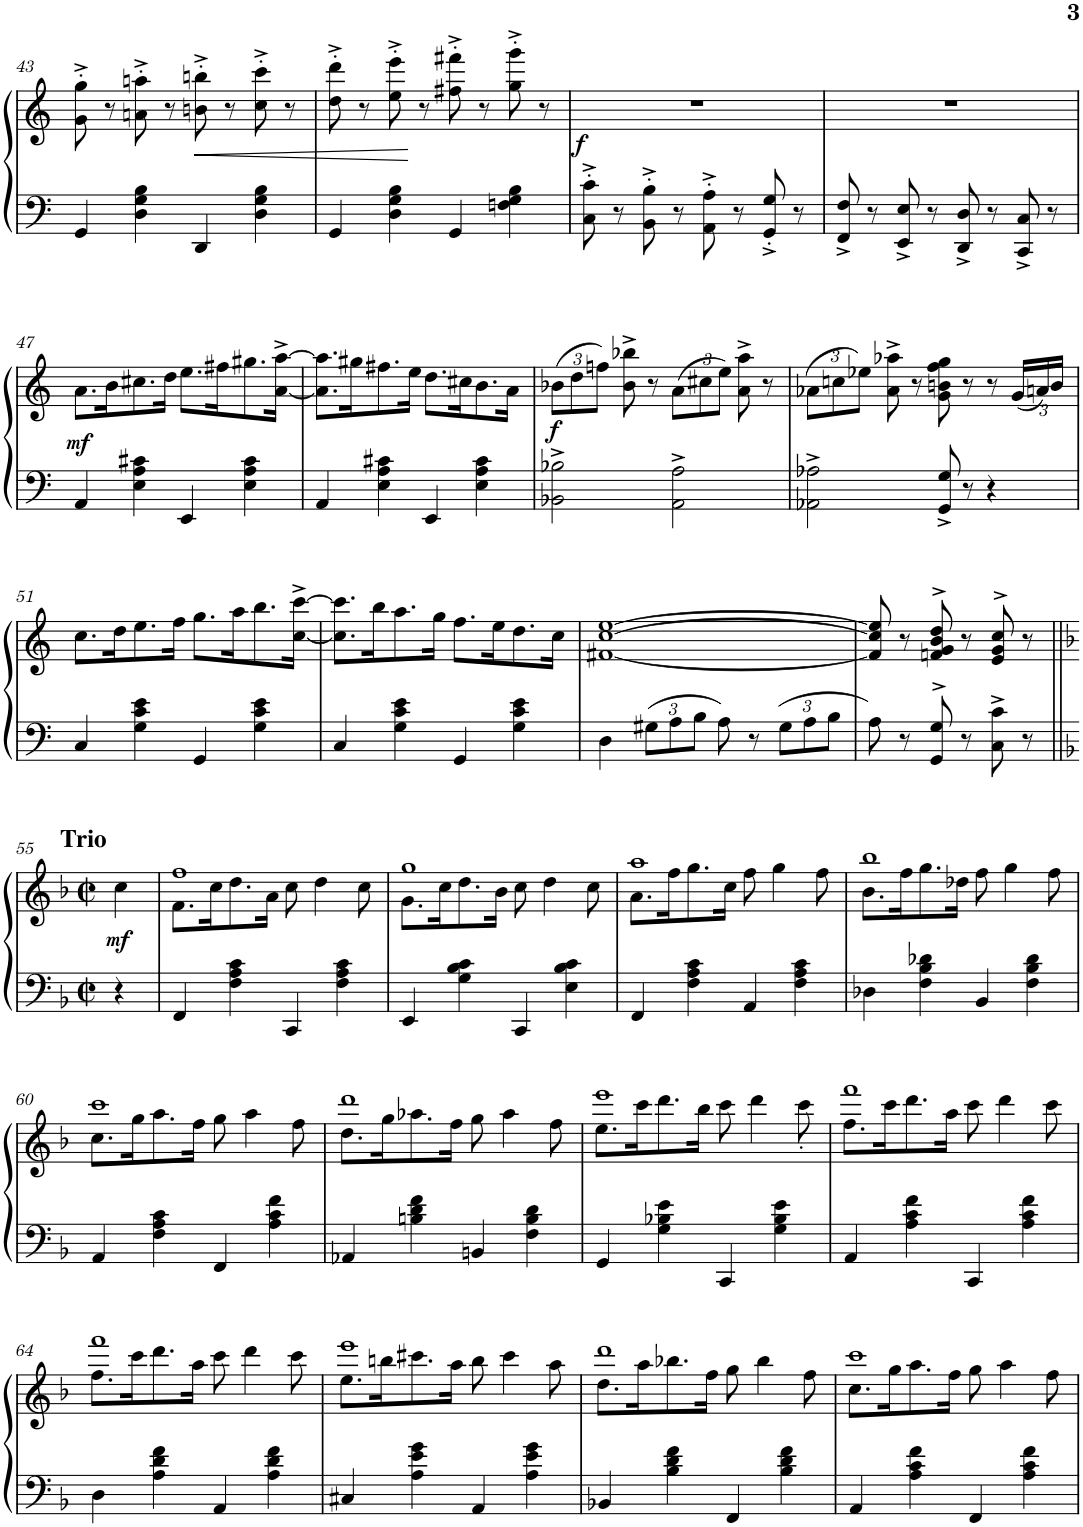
**kern	**kern	**dynam
*part1	*part1	*part1
*staff2	*staff1	*staff1/2
*I"Piano	*	*
*I'Pno.	*	*
!!LO:PB:g=z
*clefF4	*clefG2	*
*k[]	*k[]	*
*M2/2	*M2/2	*
*met(c|)	*met(c|)	*
=43	=43	=43
4GG/	8g\'^ 8gg\'^	.
.	8r	.
4D\ 4G\ 4B\	8an\'^ 8aan\'^	.
.	8r	.
!	!	!LO:HP:b
4DD/	8bn\'^ 8bbn\'^	<
.	8r	.
4D\ 4G\ 4B\	8cc\'^ 8ccc\'^	.
.	8r	.
=44	=44	=44
4GG/	8dd\'^ 8ddd\'^	.
.	8r	.
4D\ 4G\ 4B\	8ee\'^ 8eee\'^	.
.	8r	[
4GG/	8ff#X\'^ 8fff#X\'^	.
.	8r	.
4Fn\ 4G\ 4B\	8gg\'^ 8ggg\'^	.
.	8r	.
=45	=45	=45
!	!	!LO:DY:b
8C\'^ 8c\'^	1r	f
8r	.	.
8BB\'^ 8B\'^	.	.
8r	.	.
8AA\'^ 8A\'^	.	.
8r	.	.
8GG/'^ 8G/'^	.	.
8r	.	.
=46	=46	=46
8FF/^ 8F/^	1r	.
8r	.	.
8EE/^ 8E/^	.	.
8r	.	.
8DD/^ 8D/^	.	.
8r	.	.
8CC/^ 8C/^	.	.
8r	.	.
!!LO:LB:g=z
=47	=47	=47
!	!	!LO:DY:b
4AA/	8.a\L	mf
.	16b\K	.
4E\ 4A\ 4c#X\	8.cc#X\	.
.	16dd\Jk	.
4EE/	8.ee\L	.
.	16ff#X\K	.
4E\ 4A\ 4c#\	8.gg#X\	.
.	[16a\^ [16aa\^Jk	.
=48	=48	=48
4AA/	8.a\] 8.aa\]L	.
.	16gg#X\K	.
4E\ 4A\ 4c#X\	8.ff#X\	.
.	16ee\Jk	.
4EE/	8.dd\L	.
.	16cc#X\K	.
4E\ 4A\ 4c#\	8.b\	.
.	16a\Jk	.
=49	=49	=49
*	*Xbrackettup	*
!	!	!LO:DY:b
2BB-X\^ 2B-X\^	(12b-X\L	f
.	12dd\	.
.	12ffn\J)	.
.	8b-\^ 8bb-X\^	.
.	8r	.
2AA\^ 2A\^	(12a\L	.
.	12cc#X\	.
.	12ee\J)	.
.	8a\^ 8aa\^	.
.	8r	.
=50	=50	=50
2AA-X\^ 2A-X\^	(12a-X\L	.
.	12ccn\	.
.	12ee-X\J)	.
.	8a-\^ 8aa-X\^	.
.	8r	.
8GG/^ 8G/^	8g\ 8bn\ 8ff\ 8gg\	.
8r	8r	.
4r	8r	.
.	(24g/LL	.
.	24an/)	.
.	24b/JJ	.
!!LO:LB:g=z
=51	=51	=51
4C/	8.cc\L	.
.	16dd\K	.
4G\ 4c\ 4e\	8.ee\	.
.	16ff\Jk	.
4GG/	8.gg\L	.
.	16aa\K	.
4G\ 4c\ 4e\	8.bb\	.
.	[16cc\^ [16ccc\^Jk	.
=52	=52	=52
4C/	8.cc\] 8.ccc\]L	.
.	16bb\K	.
4G\ 4c\ 4e\	8.aa\	.
.	16gg\Jk	.
4GG/	8.ff\L	.
.	16ee\K	.
4G\ 4c\ 4e\	8.dd\	.
.	16cc\Jk	.
=53	=53	=53
4D\	[1f#X [1cc [1ee	.
*Xbrackettup	*	*
12G#X\L	.	.
12A\	.	.
12B\J	.	.
8A\	.	.
8r	.	.
12G#\L	.	.
12A\	.	.
12B\J	.	.
=54	=54	=54
8A\	8f#/] 8cc/] 8ee/]	.
8r	8r	.
8GG/^> 8G/^>	8fn/^> 8g/^> 8b/^> 8dd/^>	.
8r	8r	.
8C\^ 8c\^	8e/^> 8g/^> 8cc/^>	.
8r	8r	.
!!LO:LB:g=z
=55||	=55||	=55||
*k[b-]	*k[b-]	*
*M2/2	*M2/2	*
*met(c|)	*met(c|)	*
!	!LO:TX:a:B:t=Trio	!
!	!	!LO:DY:b
4r	4cc\	mf
=56	=56	=56
*	*^	*
4FF/	1ff	8.f\L	.
.	.	16cc\K	.
4F\ 4A\ 4c\	.	8.dd\	.
.	.	16a\Jk	.
4CC/	.	8cc\	.
.	.	4dd\	.
4F\ 4A\ 4c\	.	.	.
.	.	8cc\	.
=57	=57	=57	=57
4EE/	1gg	8.g\L	.
.	.	16cc\K	.
4G\ 4B-\ 4c\	.	8.dd\	.
.	.	16b-\Jk	.
4CC/	.	8cc\	.
.	.	4dd\	.
4E\ 4B-\ 4c\	.	.	.
.	.	8cc\	.
=58	=58	=58	=58
4FF/	1aa	8.a\L	.
.	.	16ff\K	.
4F\ 4A\ 4c\	.	8.gg\	.
.	.	16cc\Jk	.
4AA/	.	8ff\	.
.	.	4gg\	.
4F\ 4A\ 4c\	.	.	.
.	.	8ff\	.
=59	=59	=59	=59
4D-X\	1bb-	8.b-\L	.
.	.	16ff\K	.
4F\ 4B-\ 4d-X\	.	8.gg\	.
.	.	16dd-X\Jk	.
4BB-/	.	8ff\	.
.	.	4gg\	.
4F\ 4B-\ 4d-\	.	.	.
.	.	8ff\	.
!!LO:LB:g=z	!!
=60	=60	=60	=60
4AA/	1ccc	8.cc\L	.
.	.	16gg\K	.
4F\ 4A\ 4c\	.	8.aa\	.
.	.	16ff\Jk	.
4FF/	.	8gg\	.
.	.	4aa\	.
4A\ 4c\ 4f\	.	.	.
.	.	8ff\	.
=61	=61	=61	=61
4AA-X/	1ddd	8.dd\L	.
.	.	16gg\K	.
4Bn\ 4d\ 4f\	.	8.aa-X\	.
.	.	16ff\Jk	.
4BBn/	.	8gg\	.
.	.	4aa-\	.
4F\ 4B\ 4d\	.	.	.
.	.	8ff\	.
=62	=62	=62	=62
4GG/	1eee	8.ee\L	.
.	.	16ccc\K	.
4G\ 4B-X\ 4e\	.	8.ddd\	.
.	.	16bb-\Jk	.
4CC/	.	8ccc\	.
.	.	4ddd\	.
4G\ 4B-\ 4e\	.	.	.
.	.	8ccc'\	.
=63	=63	=63	=63
4AA/	1fff	8.ff\L	.
.	.	16ccc\K	.
4A\ 4c\ 4f\	.	8.ddd\	.
.	.	16aa\Jk	.
4CC/	.	8ccc\	.
.	.	4ddd\	.
4A\ 4c\ 4f\	.	.	.
.	.	8ccc\	.
!!LO:LB:g=z	!!
=64	=64	=64	=64
4D\	1fff	8.ff\L	.
.	.	16ccc\K	.
4A\ 4d\ 4f\	.	8.ddd\	.
.	.	16aa\Jk	.
4AA/	.	8ccc\	.
.	.	4ddd\	.
4A\ 4d\ 4f\	.	.	.
.	.	8ccc\	.
=65	=65	=65	=65
4C#X/	1eee	8.ee\L	.
.	.	16bbn\K	.
4A\ 4e\ 4g\	.	8.ccc#X\	.
.	.	16aa\Jk	.
4AA/	.	8bb\	.
.	.	4ccc#\	.
4A\ 4e\ 4g\	.	.	.
.	.	8aa\	.
=66	=66	=66	=66
4BB-X/	1ddd	8.dd\L	.
.	.	16aa\K	.
4B-\ 4d\ 4f\	.	8.bb-X\	.
.	.	16ff\Jk	.
4FF/	.	8gg\	.
.	.	4bb-\	.
4B-\ 4d\ 4f\	.	.	.
.	.	8ff\	.
=67	=67	=67	=67
4AA/	1ccc	8.cc\L	.
.	.	16gg\K	.
4A\ 4c\ 4f\	.	8.aa\	.
.	.	16ff\Jk	.
4FF/	.	8gg\	.
.	.	4aa\	.
4A\ 4c\ 4f\	.	.	.
.	.	8ff\	.
*	*v	*v	*
=	=	=
*-	*-	*-
